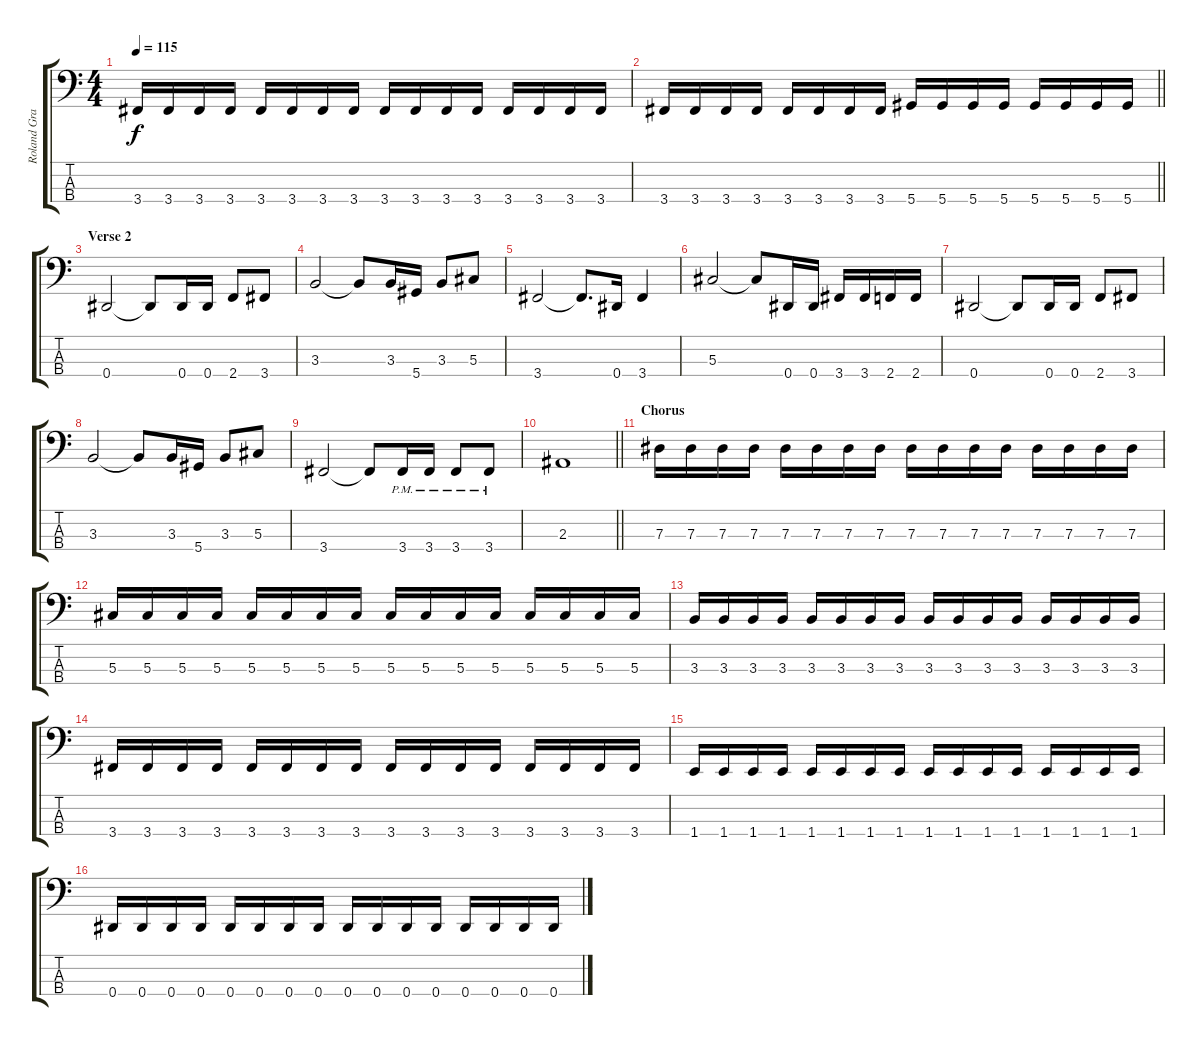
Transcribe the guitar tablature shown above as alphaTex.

\track ("Roland Grapow (Bass)" "Roland Gra") {instrument electricbassfinger}
\staff {score tabs}
\tuning (Gb2 Db2 Ab1 Eb1) {hide}
\ts (4 4)
\tempo 115
\clef f4
\ks c
3.4.16{dy f} 3.4.16 3.4.16 3.4.16 3.4.16 3.4.16 3.4.16 3.4.16 3.4.16 3.4.16 3.4.16 3.4.16 3.4.16 3.4.16 3.4.16 3.4.16 |
\barLineRight lightlight
3.4.16 3.4.16 3.4.16 3.4.16 3.4.16 3.4.16 3.4.16 3.4.16 5.4.16 5.4.16 5.4.16 5.4.16 5.4.16 5.4.16 5.4.16 5.4.16 |
\section ("" "Verse 2")
0.4.2 0.4{t}.8 0.4.16 0.4.16 2.4.8 3.4.8 |
3.3.2 3.3{t}.8 3.3.16 5.4.16 3.3.8 5.3.8 |
3.4.2 3.4{t}.8{d} 0.4.16 3.4.4 |
5.3.2 5.3{t}.8 0.4.16 0.4.16 3.4.16 3.4.16 2.4.16 2.4.16 |
0.4.2 0.4{t}.8 0.4.16 0.4.16 2.4.8 3.4.8 |
3.3.2 3.3{t}.8 3.3.16 5.4.16 3.3.8 5.3.8 |
3.4.2 3.4{t}.8 3.4{pm}.16 3.4{pm}.16 3.4{pm}.8 3.4{pm}.8 |
\barLineRight lightlight
2.3.1 |
\section ("" "Chorus")
7.3.16 7.3.16 7.3.16 7.3.16 7.3.16 7.3.16 7.3.16 7.3.16 7.3.16 7.3.16 7.3.16 7.3.16 7.3.16 7.3.16 7.3.16 7.3.16 |
5.3.16 5.3.16 5.3.16 5.3.16 5.3.16 5.3.16 5.3.16 5.3.16 5.3.16 5.3.16 5.3.16 5.3.16 5.3.16 5.3.16 5.3.16 5.3.16 |
3.3.16 3.3.16 3.3.16 3.3.16 3.3.16 3.3.16 3.3.16 3.3.16 3.3.16 3.3.16 3.3.16 3.3.16 3.3.16 3.3.16 3.3.16 3.3.16 |
3.4.16 3.4.16 3.4.16 3.4.16 3.4.16 3.4.16 3.4.16 3.4.16 3.4.16 3.4.16 3.4.16 3.4.16 3.4.16 3.4.16 3.4.16 3.4.16 |
1.4.16 1.4.16 1.4.16 1.4.16 1.4.16 1.4.16 1.4.16 1.4.16 1.4.16 1.4.16 1.4.16 1.4.16 1.4.16 1.4.16 1.4.16 1.4.16 |
0.4.16 0.4.16 0.4.16 0.4.16 0.4.16 0.4.16 0.4.16 0.4.16 0.4.16 0.4.16 0.4.16 0.4.16 0.4.16 0.4.16 0.4.16 0.4.16
